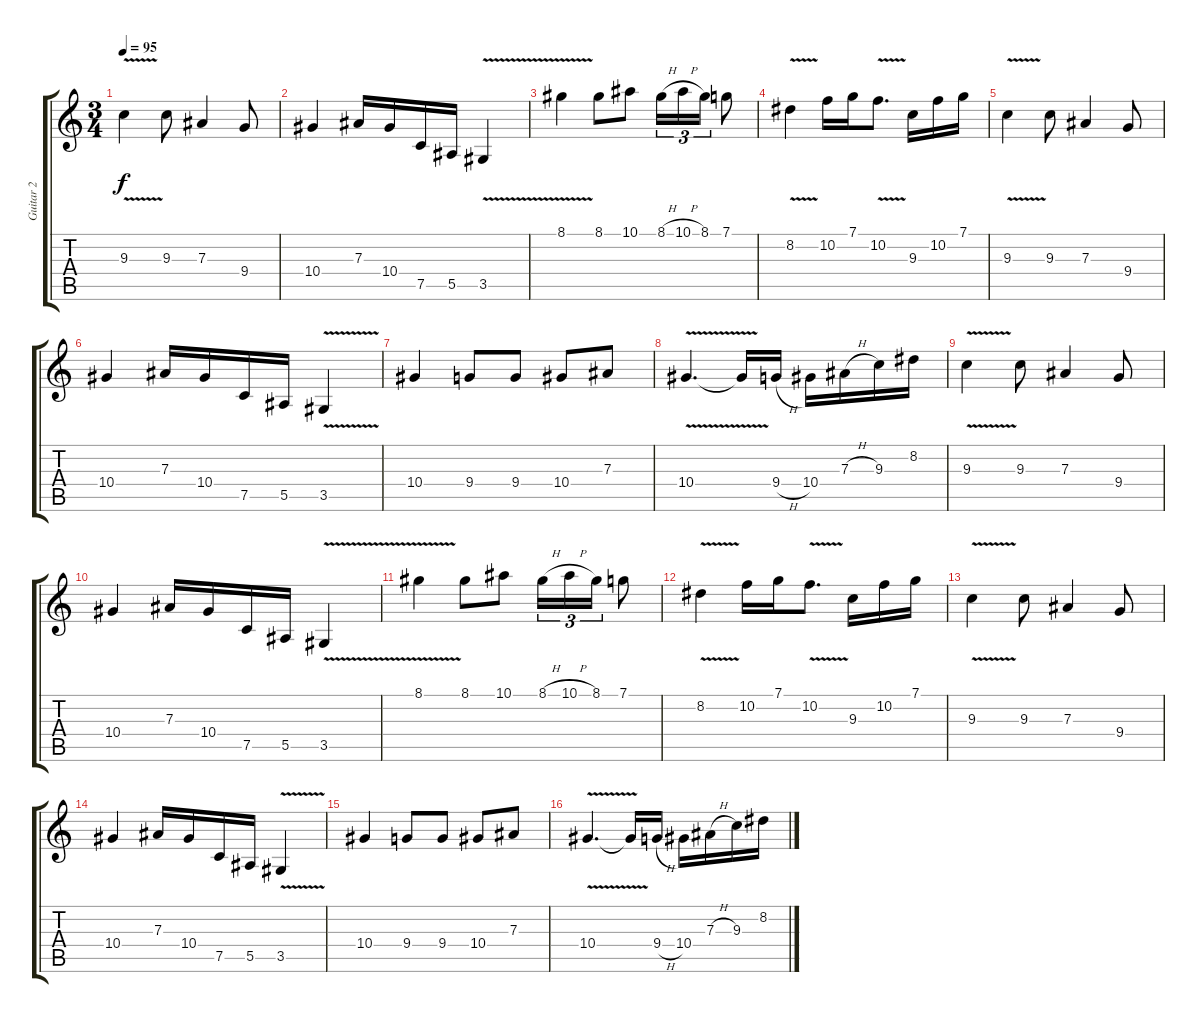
\track ("Guitar 2" "Guitar 2") {instrument acousticguitarsteel}
\staff {score tabs}
\tuning (C4 G3 Eb3 Bb2 F2 C2) {hide}
\ts (3 4)
\tempo 95
\clef g2
\ks c
9.3{v}.4{dy f} 9.3.8 7.3.4 9.4.8 |
10.4.4 7.3.16 10.4.16 7.5.16 5.5.16 3.5{v}.4 |
8.1{v}.4 8.1.8 10.1.8 8.1{h}.16{tu (3 2)} 10.1{h}.16{tu (3 2)} 8.1.16{tu (3 2)} 7.1.8 |
8.2{v}.4 10.2.16 7.1.16 10.2{v}.8{d} 9.3.16 10.2.16 7.1.16 |
9.3{v}.4 9.3.8 7.3.4 9.4.8 |
10.4.4 7.3.16 10.4.16 7.5.16 5.5.16 3.5{v}.4 |
10.4.4 9.4.8 9.4.8 10.4.8 7.3.8 |
10.4{v}.4{d} 10.4{t}.16 9.4{h}.16 10.4.16 7.3{h}.16 9.3.16 8.2.16 |
9.3{v}.4 9.3.8 7.3.4 9.4.8 |
10.4.4 7.3.16 10.4.16 7.5.16 5.5.16 3.5{v}.4 |
8.1{v}.4 8.1.8 10.1.8 8.1{h}.16{tu (3 2)} 10.1{h}.16{tu (3 2)} 8.1.16{tu (3 2)} 7.1.8 |
8.2{v}.4 10.2.16 7.1.16 10.2{v}.8{d} 9.3.16 10.2.16 7.1.16 |
9.3{v}.4 9.3.8 7.3.4 9.4.8 |
10.4.4 7.3.16 10.4.16 7.5.16 5.5.16 3.5{v}.4 |
10.4.4 9.4.8 9.4.8 10.4.8 7.3.8 |
10.4{v}.4{d} 10.4{t}.16 9.4{h}.16 10.4.16 7.3{h}.16 9.3.16 8.2.16
